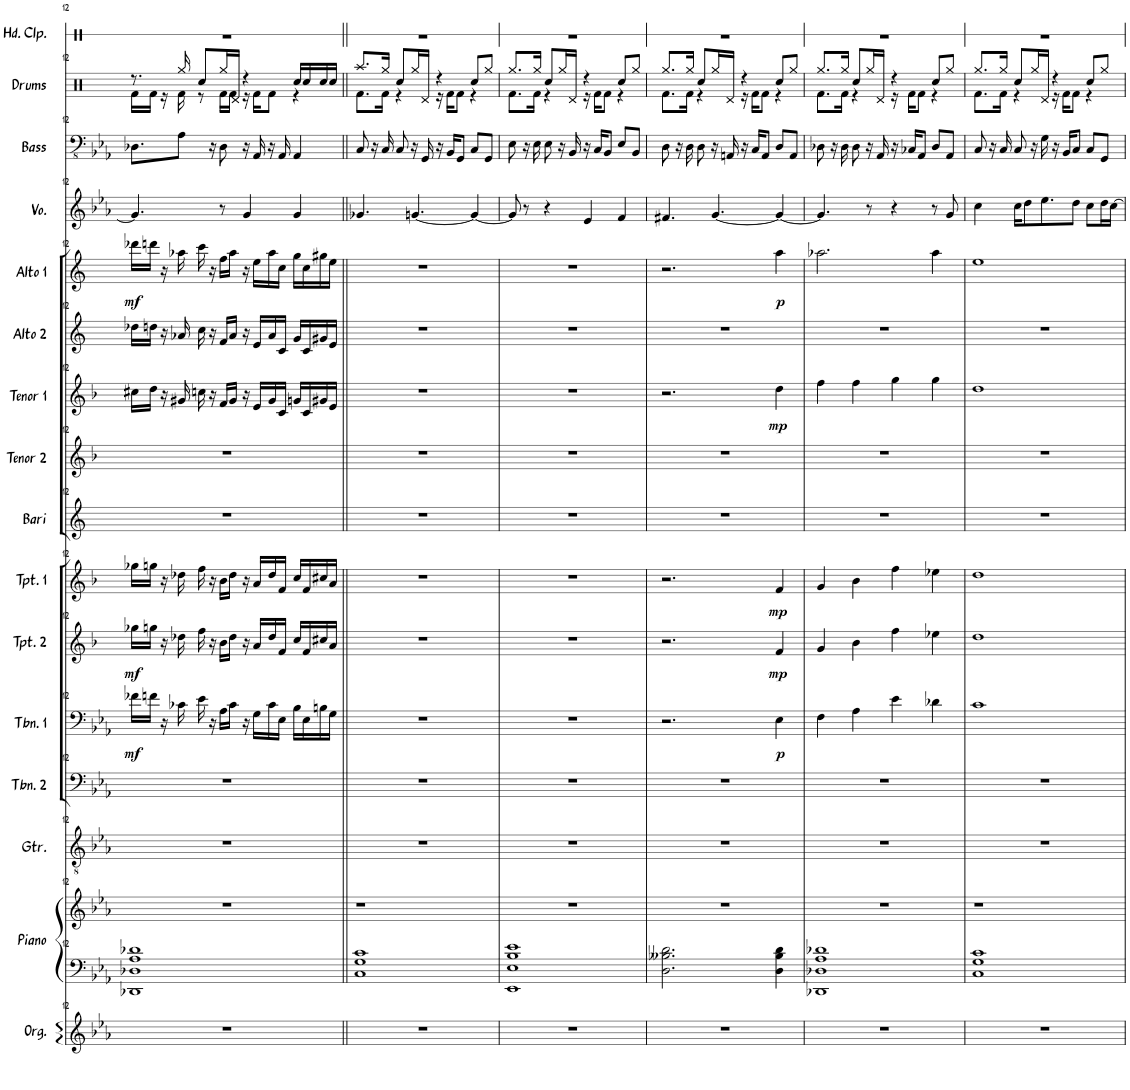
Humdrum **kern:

**kern	**kern	**kern	**kern	**kern	**kern	**dynam	**kern	**dynam	**kern	**dynam	**kern	**kern	**kern	**dynam	**kern	**kern	**dynam	**kern	**kern	**kern	**kern
*part16	*part15	*part15	*part14	*part13	*part12	*part12	*part11	*part11	*part10	*part10	*part9	*part8	*part7	*part7	*part6	*part5	*part5	*part4	*part3	*part2	*part1
*staff17	*staff16	*staff15	*staff14	*staff13	*staff12	*staff12	*staff11	*staff11	*staff10	*staff10	*staff9	*staff8	*staff7	*staff7	*staff6	*staff5	*staff5	*staff4	*staff3	*staff2	*staff1
*I"Organ	*I"Piano	*	*I"Guitar	*I"Trombone 2	*I"Trombone 1	*	*I"Trumpet 2	*	*I"Trumpet 1	*	*I"Baritone Sax	*I"Tenor Sax 2	*I"Tenor Sax 1	*	*I"Alto Sax 2	*I"Alto Sax 1	*	*I"Voice	*I"Bass	*I"Drums	*I"Hand Clap
*I'Org.	*I'Piano	*	*I'Gtr.	*I'Tbn. 2	*I'Tbn. 1	*	*I'Tpt. 2	*	*I'Tpt. 1	*	*I'Bari	*I'Tenor 2	*I'Tenor 1	*	*I'Alto 2	*I'Alto 1	*	*I'Vo.	*I'Bass	*I'Drums	*I'Hd. Clp.
!!LO:PB:g=z
*clefG2	*clefF4	*clefG2	*clefGv2	*clefF4	*clefF4	*	*clefG2	*	*clefG2	*	*clefG2	*clefG2	*clefG2	*	*clefG2	*clefG2	*	*clefG2	*clefFv4	*clefX	*clefX
*	*	*	*	*	*	*	*Trd1c2	*	*Trd1c2	*	*Trd12c21	*Trd8c14	*Trd8c14	*	*Trd5c9	*Trd5c9	*	*	*	*	*
*k[b-e-a-]	*k[b-e-a-]	*k[b-e-a-]	*k[b-e-a-]	*k[b-e-a-]	*k[b-e-a-]	*	*k[b-]	*	*k[b-]	*	*k[]	*k[b-]	*k[b-]	*	*k[]	*k[]	*	*k[b-e-a-]	*k[b-e-a-]	*k[]	*k[]
*M4/4	*M4/4	*M4/4	*M4/4	*M4/4	*M4/4	*	*M4/4	*	*M4/4	*	*M4/4	*M4/4	*M4/4	*	*M4/4	*M4/4	*	*M4/4	*M4/4	*M4/4	*M4/4
=12	=12	=12	=12	=12	=12	=12	=12	=12	=12	=12	=12	=12	=12	=12	=12	=12	=12	=12	=12	=12	=12
*	*	*	*	*	*	*	*	*	*	*	*	*	*	*	*	*	*	*	*	*^	*
!	!	!	!	!	!	!LO:DY:b	!	!LO:DY:b	!	!	!	!	!	!	!	!	!LO:DY:b	!	!	!	!	!
1r	1DD-X 1D-X 1A- 1d-X	1r	1r	1r	16f-X\LL	mf	16gg-X\LL	mf	16gg-X\LL	.	1r	1r	16cc#X\LL	.	16dd-X\LL	16ddd-X\LL	mf	4.g/]	8.DD-X\L	8.r	16Rf\LL	1r
.	.	.	.	.	16fn\JJ	.	16ggn\JJ	.	16ggn\JJ	.	.	.	16dd\JJ	.	16ddn\JJ	16dddn\JJ	.	.	.	.	16Rf\JJ	.
.	.	.	.	.	16r	.	16r	.	16r	.	.	.	16r	.	16r	16r	.	.	.	.	16r	.
.	.	.	.	.	16c-X\	.	16dd-X\	.	16dd-X\	.	.	.	16g#X/	.	16a-X/	16aa-X\	.	.	8AA-\J	16Rgg/	16Rf\	.
.	.	.	.	.	16e-\	.	16ff\	.	16ff\	.	.	.	16ccn\	.	16cc\	16ccc\	.	.	.	8Rcc/L	8r	.
.	.	.	.	.	16r	.	16r	.	16r	.	.	.	16r	.	16r	16r	.	.	16r	.	.	.
.	.	.	.	.	16A-\LL	.	16b-\LL	.	16b-\LL	.	.	.	16f/LL	.	16f/LL	16ff\LL	.	8r	8DD-\	16Rgg/L	16Rf\LL	.
.	.	.	.	.	16c-\JJ	.	16dd-\JJ	.	16dd-\JJ	.	.	.	16g#/JJ	.	16a-/JJ	16aa-\JJ	.	.	.	16Rd/JJ	16Rf\JJ	.
.	.	.	.	.	16r	.	16r	.	16r	.	.	.	16r	.	16r	16r	.	4g/	16r	4r	16r	.
.	.	.	.	.	16G\LL	.	16a/LL	.	16a/LL	.	.	.	16e/LL	.	16e/LL	16ee\LL	.	.	16AAA-/	.	16Rf\KL	.
.	.	.	.	.	16c-\	.	16dd-/	.	16dd-/	.	.	.	16g#/	.	16a-/	16aa-\	.	.	16r	.	8Rf\J	.
.	.	.	.	.	16E-\JJ	.	16f/JJ	.	16f/JJ	.	.	.	16c/JJ	.	16c/JJ	16cc\JJ	.	.	16AAA-/	.	.	.
.	.	.	.	.	16B-\LL	.	16cc/LL	.	16cc/LL	.	.	.	16gn/LL	.	16g/LL	16gg\LL	.	4g/	4AAA-/	16Rcc/LL	4r	.
.	.	.	.	.	16E-\	.	16f/	.	16f/	.	.	.	16c/	.	16c/	16cc\	.	.	.	16Rcc/	.	.
.	.	.	.	.	16Bn\	.	16cc#X/	.	16cc#X/	.	.	.	16g#X/	.	16g#X/	16gg#X\	.	.	.	16Rcc/	.	.
.	.	.	.	.	16G\JJ	.	16a/JJ	.	16a/JJ	.	.	.	16e/JJ	.	16e/JJ	16ee\JJ	.	.	.	16Rcc/JJ	.	.
=13||	=13||	=13||	=13||	=13||	=13||	=13||	=13||	=13||	=13||	=13||	=13||	=13||	=13||	=13||	=13||	=13||	=13||	=13||	=13||	=13||	=13||	=13||
1r	1C 1G 1c	1r	1r	1r	1r	.	1r	.	1r	.	1r	1r	1r	.	1r	1r	.	4.g-X/	8CC/	8.Raa/L	8.Rf\L	1r
.	.	.	.	.	.	.	.	.	.	.	.	.	.	.	.	.	.	.	16r	.	.	.
.	.	.	.	.	.	.	.	.	.	.	.	.	.	.	.	.	.	.	16CC/	16Rgg/Jk	16Rf\Jk	.
.	.	.	.	.	.	.	.	.	.	.	.	.	.	.	.	.	.	.	8CC/	8Rcc/L	4r	.
.	.	.	.	.	.	.	.	.	.	.	.	.	.	.	.	.	.	[4.gn/	16r	16Rgg/L	.	.
.	.	.	.	.	.	.	.	.	.	.	.	.	.	.	.	.	.	.	16GGG/	16Rd/JJ	.	.
.	.	.	.	.	.	.	.	.	.	.	.	.	.	.	.	.	.	.	16r	4r	16r	.
.	.	.	.	.	.	.	.	.	.	.	.	.	.	.	.	.	.	.	16BBB-/KL	.	16Rf\KL	.
.	.	.	.	.	.	.	.	.	.	.	.	.	.	.	.	.	.	.	8GGG/J	.	8Rf\J	.
.	.	.	.	.	.	.	.	.	.	.	.	.	.	.	.	.	.	4g/_	8CC/L	8Rcc/L	4r	.
.	.	.	.	.	.	.	.	.	.	.	.	.	.	.	.	.	.	.	8GGG/J	8Rgg/J	.	.
=14	=14	=14	=14	=14	=14	=14	=14	=14	=14	=14	=14	=14	=14	=14	=14	=14	=14	=14	=14	=14	=14	=14
1r	1EE- 1E- 1B- 1e-	1r	1r	1r	1r	.	1r	.	1r	.	1r	1r	1r	.	1r	1r	.	8g/]	8EE-\	8.Rgg/L	8.Rf\L	1r
.	.	.	.	.	.	.	.	.	.	.	.	.	.	.	.	.	.	8r	16r	.	.	.
.	.	.	.	.	.	.	.	.	.	.	.	.	.	.	.	.	.	.	16EE-\	16Rgg/Jk	16Rf\Jk	.
.	.	.	.	.	.	.	.	.	.	.	.	.	.	.	.	.	.	4r	8EE-\	8Rcc/L	4r	.
.	.	.	.	.	.	.	.	.	.	.	.	.	.	.	.	.	.	.	16r	16Rgg/L	.	.
.	.	.	.	.	.	.	.	.	.	.	.	.	.	.	.	.	.	.	16BBB-/	16Rd/JJ	.	.
.	.	.	.	.	.	.	.	.	.	.	.	.	.	.	.	.	.	4e-/	16r	4r	16r	.
.	.	.	.	.	.	.	.	.	.	.	.	.	.	.	.	.	.	.	16CC/KL	.	16Rf\KL	.
.	.	.	.	.	.	.	.	.	.	.	.	.	.	.	.	.	.	.	8BBB-/J	.	8Rf\J	.
.	.	.	.	.	.	.	.	.	.	.	.	.	.	.	.	.	.	4f/	8EE-/L	8Rcc/L	4r	.
.	.	.	.	.	.	.	.	.	.	.	.	.	.	.	.	.	.	.	8BBB-/J	8Rgg/J	.	.
=15	=15	=15	=15	=15	=15	=15	=15	=15	=15	=15	=15	=15	=15	=15	=15	=15	=15	=15	=15	=15	=15	=15
1r	2.D\ 2.B--X\ 2.d\	1r	1r	1r	2.r	.	2.r	.	2.r	.	1r	1r	2.r	.	1r	2.r	.	4.f#X/	8DD\	8.Rgg/L	8.Rf\L	1r
.	.	.	.	.	.	.	.	.	.	.	.	.	.	.	.	.	.	.	16r	.	.	.
.	.	.	.	.	.	.	.	.	.	.	.	.	.	.	.	.	.	.	16DD\	16Rgg/Jk	16Rf\Jk	.
.	.	.	.	.	.	.	.	.	.	.	.	.	.	.	.	.	.	.	8DD\	8Rcc/L	4r	.
.	.	.	.	.	.	.	.	.	.	.	.	.	.	.	.	.	.	[4.g/	16r	16Rgg/L	.	.
.	.	.	.	.	.	.	.	.	.	.	.	.	.	.	.	.	.	.	16AAAn/	16Rd/JJ	.	.
.	.	.	.	.	.	.	.	.	.	.	.	.	.	.	.	.	.	.	16r	4r	16r	.
.	.	.	.	.	.	.	.	.	.	.	.	.	.	.	.	.	.	.	16CC/KL	.	16Rf\KL	.
.	.	.	.	.	.	.	.	.	.	.	.	.	.	.	.	.	.	.	8AAA/J	.	8Rf\J	.
!	!	!	!	!	!	!LO:DY:b	!	!LO:DY:b	!	!LO:DY:b	!	!	!	!LO:DY:b	!	!	!LO:DY:b	!	!	!	!	!
.	4D\ 4B--\ 4d\	.	.	.	4E-\	p	4f/	mp	4f/	mp	.	.	4dd\	mp	.	4aa\	p	4g/_	8DD/L	8Rcc/L	4r	.
.	.	.	.	.	.	.	.	.	.	.	.	.	.	.	.	.	.	.	8AAA/J	8Rgg/J	.	.
=16	=16	=16	=16	=16	=16	=16	=16	=16	=16	=16	=16	=16	=16	=16	=16	=16	=16	=16	=16	=16	=16	=16
1r	1DD-X 1D-X 1A- 1d-X	1r	1r	1r	4F\	.	4g/	.	4g/	.	1r	1r	4ff\	.	1r	2.aa-X\	.	4.g/]	8DD-X\	8.Rgg/L	8.Rf\L	1r
.	.	.	.	.	.	.	.	.	.	.	.	.	.	.	.	.	.	.	16r	.	.	.
.	.	.	.	.	.	.	.	.	.	.	.	.	.	.	.	.	.	.	16DD-\	16Rgg/Jk	16Rf\Jk	.
.	.	.	.	.	4A-\	.	4b-\	.	4b-\	.	.	.	4ff\	.	.	.	.	.	8DD-\	8Rcc/L	4r	.
.	.	.	.	.	.	.	.	.	.	.	.	.	.	.	.	.	.	8r	16r	16Rgg/L	.	.
.	.	.	.	.	.	.	.	.	.	.	.	.	.	.	.	.	.	.	16AAA-/	16Rd/JJ	.	.
.	.	.	.	.	4e-\	.	4ff\	.	4ff\	.	.	.	4gg\	.	.	.	.	4r	16r	4r	16r	.
.	.	.	.	.	.	.	.	.	.	.	.	.	.	.	.	.	.	.	16CC-X/KL	.	16Rf\KL	.
.	.	.	.	.	.	.	.	.	.	.	.	.	.	.	.	.	.	.	8AAA-/J	.	8Rf\J	.
.	.	.	.	.	4d-X\	.	4ee-X\	.	4ee-X\	.	.	.	4gg\	.	.	4aa-\	.	8r	8DD-/L	8Rcc/L	4r	.
.	.	.	.	.	.	.	.	.	.	.	.	.	.	.	.	.	.	8g/	8AAA-/J	8Rgg/J	.	.
=17	=17	=17	=17	=17	=17	=17	=17	=17	=17	=17	=17	=17	=17	=17	=17	=17	=17	=17	=17	=17	=17	=17
1r	1C 1G 1c	1r	1r	1r	1c	.	1dd	.	1dd	.	1r	1r	1dd	.	1r	1ee	.	4cc\	8CC/	8.Rgg/L	8.Rf\L	1r
.	.	.	.	.	.	.	.	.	.	.	.	.	.	.	.	.	.	.	16r	.	.	.
.	.	.	.	.	.	.	.	.	.	.	.	.	.	.	.	.	.	.	16CC/	16Rgg/Jk	16Rf\Jk	.
.	.	.	.	.	.	.	.	.	.	.	.	.	.	.	.	.	.	16cc\KL	8CC/	8Rcc/L	4r	.
.	.	.	.	.	.	.	.	.	.	.	.	.	.	.	.	.	.	8dd\	.	.	.	.
.	.	.	.	.	.	.	.	.	.	.	.	.	.	.	.	.	.	.	16r	16Rgg/L	.	.
.	.	.	.	.	.	.	.	.	.	.	.	.	.	.	.	.	.	8.ee-\	16GG\	16Rd/JJ	.	.
.	.	.	.	.	.	.	.	.	.	.	.	.	.	.	.	.	.	.	16r	4r	16r	.
.	.	.	.	.	.	.	.	.	.	.	.	.	.	.	.	.	.	.	16BBB-/KL	.	16Rf\KL	.
.	.	.	.	.	.	.	.	.	.	.	.	.	.	.	.	.	.	8dd\J	8CC/J	.	8Rf\J	.
.	.	.	.	.	.	.	.	.	.	.	.	.	.	.	.	.	.	8cc\L	8CC/L	8Rcc/L	4r	.
.	.	.	.	.	.	.	.	.	.	.	.	.	.	.	.	.	.	16dd\L	8GGG/J	8Rgg/J	.	.
.	.	.	.	.	.	.	.	.	.	.	.	.	.	.	.	.	.	[16cc\JJ	.	.	.	.
*	*	*	*	*	*	*	*	*	*	*	*	*	*	*	*	*	*	*	*	*v	*v	*
=	=	=	=	=	=	=	=	=	=	=	=	=	=	=	=	=	=	=	=	=	=
*-	*-	*-	*-	*-	*-	*-	*-	*-	*-	*-	*-	*-	*-	*-	*-	*-	*-	*-	*-	*-	*-
